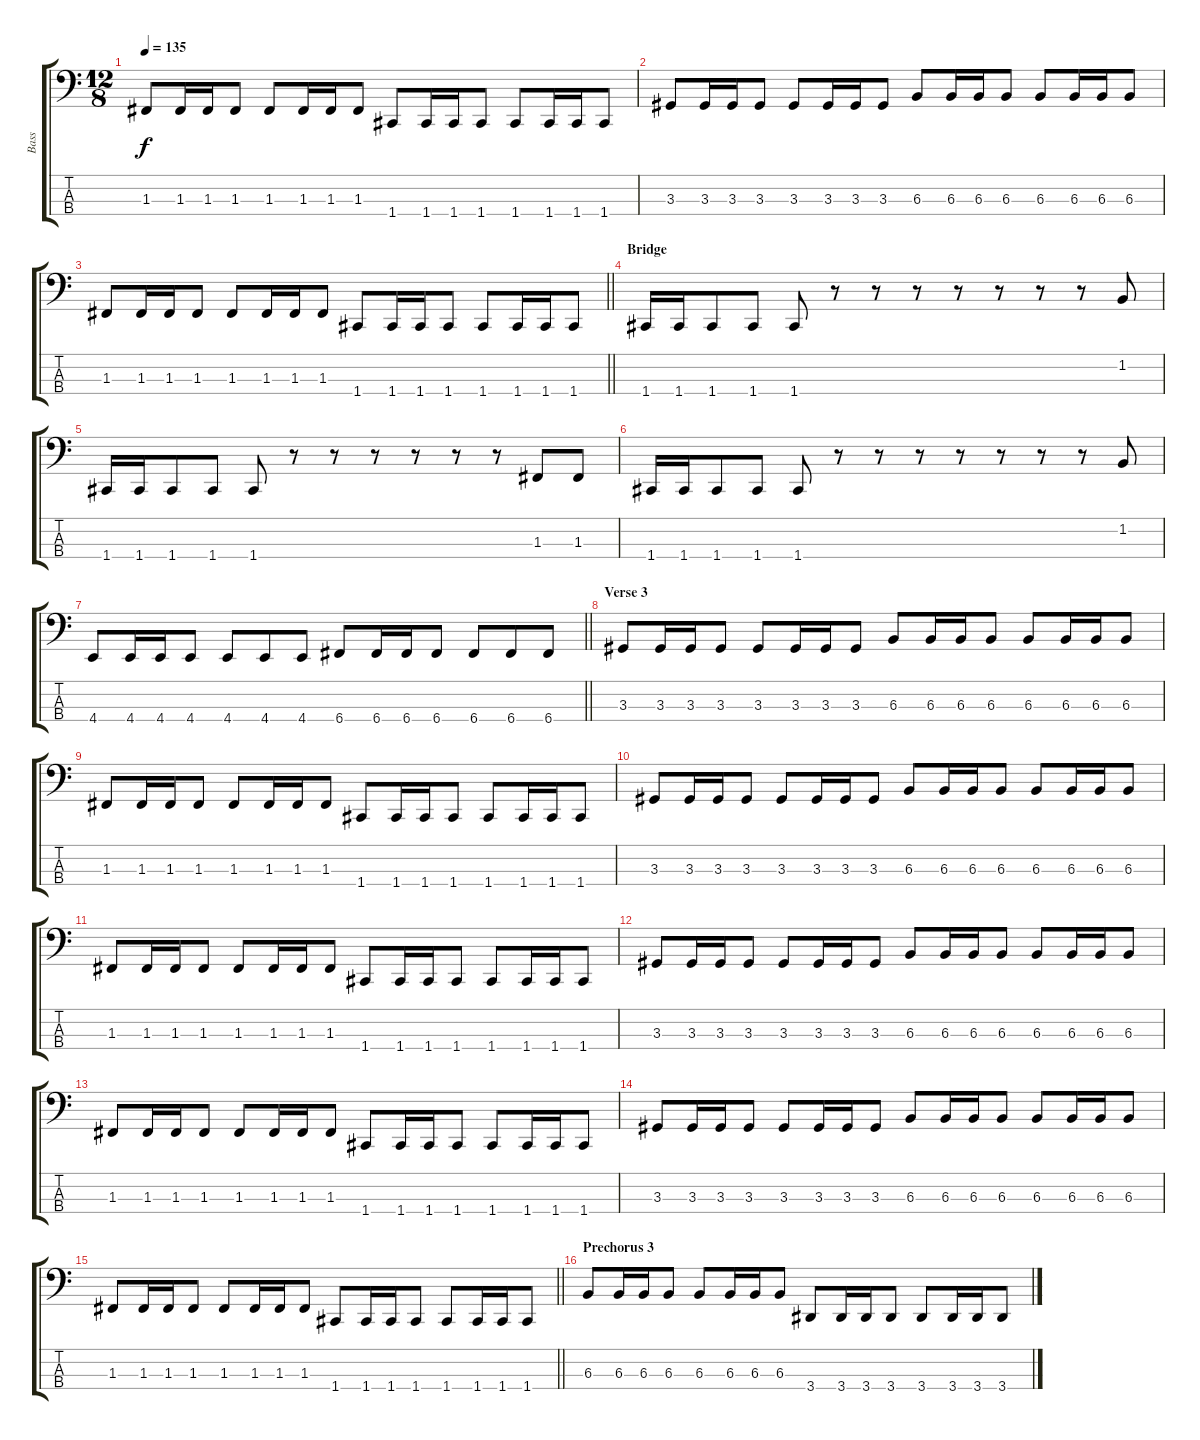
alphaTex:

\track ("Bass" "Bass") {instrument electricbassfinger}
\staff {score tabs}
\tuning (Eb2 Bb1 F1 C1) {hide}
\ts (12 8)
\tempo 135
\clef f4
\ks c
1.3.8{dy f} 1.3.16 1.3.16 1.3.8 1.3.8 1.3.16 1.3.16 1.3.8 1.4.8 1.4.16 1.4.16 1.4.8 1.4.8 1.4.16 1.4.16 1.4.8 |
3.3.8 3.3.16 3.3.16 3.3.8 3.3.8 3.3.16 3.3.16 3.3.8 6.3.8 6.3.16 6.3.16 6.3.8 6.3.8 6.3.16 6.3.16 6.3.8 |
\barLineRight lightlight
1.3.8 1.3.16 1.3.16 1.3.8 1.3.8 1.3.16 1.3.16 1.3.8 1.4.8 1.4.16 1.4.16 1.4.8 1.4.8 1.4.16 1.4.16 1.4.8 |
\section ("" "Bridge")
1.4.16 1.4.16 1.4.8 1.4.8 1.4.8 r.8 r.8 r.8 r.8 r.8 r.8 r.8 1.2.8 |
1.4.16 1.4.16 1.4.8 1.4.8 1.4.8 r.8 r.8 r.8 r.8 r.8 r.8 1.3.8 1.3.8 |
1.4.16 1.4.16 1.4.8 1.4.8 1.4.8 r.8 r.8 r.8 r.8 r.8 r.8 r.8 1.2.8 |
\barLineRight lightlight
4.4.8 4.4.16 4.4.16 4.4.8 4.4.8 4.4.8 4.4.8 6.4.8 6.4.16 6.4.16 6.4.8 6.4.8 6.4.8 6.4.8 |
\section ("" "Verse 3")
3.3.8 3.3.16 3.3.16 3.3.8 3.3.8 3.3.16 3.3.16 3.3.8 6.3.8 6.3.16 6.3.16 6.3.8 6.3.8 6.3.16 6.3.16 6.3.8 |
1.3.8 1.3.16 1.3.16 1.3.8 1.3.8 1.3.16 1.3.16 1.3.8 1.4.8 1.4.16 1.4.16 1.4.8 1.4.8 1.4.16 1.4.16 1.4.8 |
3.3.8 3.3.16 3.3.16 3.3.8 3.3.8 3.3.16 3.3.16 3.3.8 6.3.8 6.3.16 6.3.16 6.3.8 6.3.8 6.3.16 6.3.16 6.3.8 |
1.3.8 1.3.16 1.3.16 1.3.8 1.3.8 1.3.16 1.3.16 1.3.8 1.4.8 1.4.16 1.4.16 1.4.8 1.4.8 1.4.16 1.4.16 1.4.8 |
3.3.8 3.3.16 3.3.16 3.3.8 3.3.8 3.3.16 3.3.16 3.3.8 6.3.8 6.3.16 6.3.16 6.3.8 6.3.8 6.3.16 6.3.16 6.3.8 |
1.3.8 1.3.16 1.3.16 1.3.8 1.3.8 1.3.16 1.3.16 1.3.8 1.4.8 1.4.16 1.4.16 1.4.8 1.4.8 1.4.16 1.4.16 1.4.8 |
3.3.8 3.3.16 3.3.16 3.3.8 3.3.8 3.3.16 3.3.16 3.3.8 6.3.8 6.3.16 6.3.16 6.3.8 6.3.8 6.3.16 6.3.16 6.3.8 |
\barLineRight lightlight
1.3.8 1.3.16 1.3.16 1.3.8 1.3.8 1.3.16 1.3.16 1.3.8 1.4.8 1.4.16 1.4.16 1.4.8 1.4.8 1.4.16 1.4.16 1.4.8 |
\section ("" "Prechorus 3")
6.3.8 6.3.16 6.3.16 6.3.8 6.3.8 6.3.16 6.3.16 6.3.8 3.4.8 3.4.16 3.4.16 3.4.8 3.4.8 3.4.16 3.4.16 3.4.8
